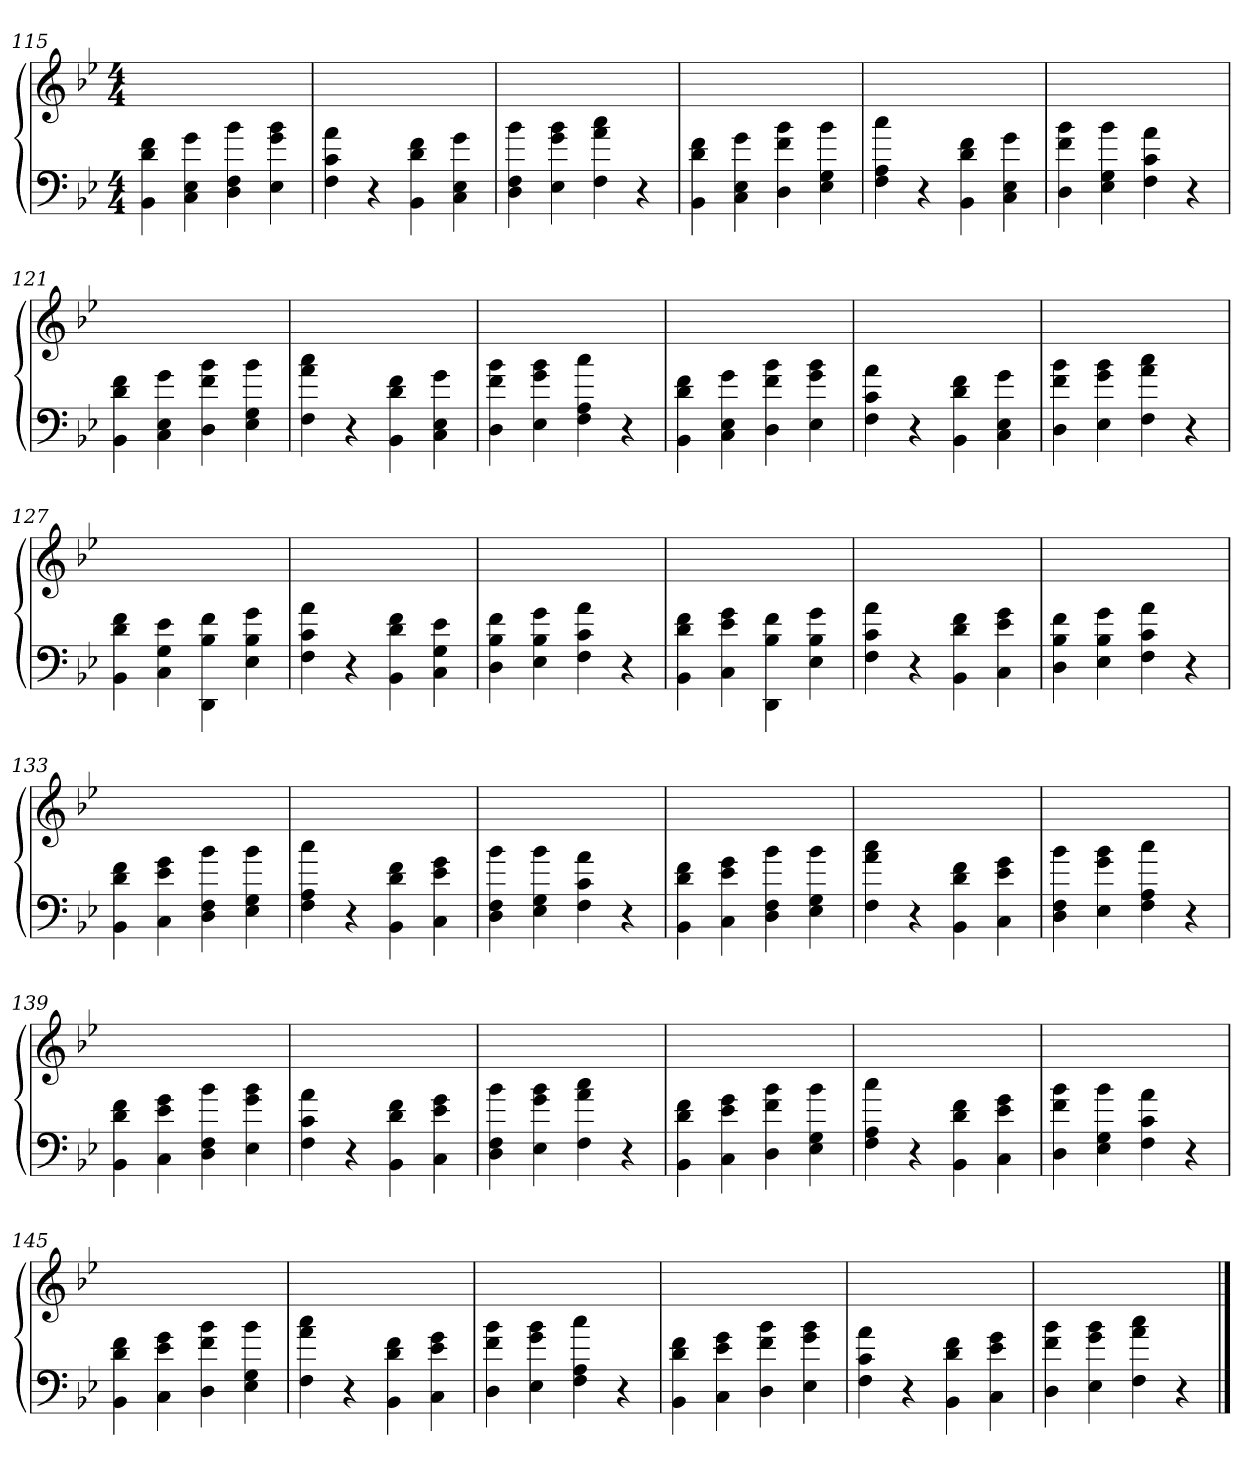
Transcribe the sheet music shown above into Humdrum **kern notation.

**kern	**kern
*part2	*part1
*staff2	*staff1
*clefF4	*clefG2
*k[b-e-]	*k[b-e-]
*B-:	*B-:
*M4/4	*M4/4
=115	=115
4BB- 4d 4f	1ryy
4C 4E- 4g	.
4D 4F 4b-	.
4E- 4g 4b-	.
=116	=116
4F 4c 4a	1ryy
4r	.
4BB- 4d 4f	.
4C 4E- 4g	.
=117	=117
4D 4F 4b-	1ryy
4E- 4g 4b-	.
4F 4a 4cc	.
4r	.
=118	=118
4BB- 4d 4f	1ryy
4C 4E- 4g	.
4D 4f 4b-	.
4E- 4G 4b-	.
=119	=119
4F 4A 4cc	1ryy
4r	.
4BB- 4d 4f	.
4C 4E- 4g	.
=120	=120
4D 4f 4b-	1ryy
4E- 4G 4b-	.
4F 4c 4a	.
4r	.
=121	=121
4BB- 4d 4f	1ryy
4C 4E- 4g	.
4D 4f 4b-	.
4E- 4G 4b-	.
=122	=122
4F 4a 4cc	1ryy
4r	.
4BB- 4d 4f	.
4C 4E- 4g	.
=123	=123
4D 4f 4b-	1ryy
4E- 4g 4b-	.
4F 4A 4cc	.
4r	.
=124	=124
4BB- 4d 4f	1ryy
4C 4E- 4g	.
4D 4f 4b-	.
4E- 4g 4b-	.
=125	=125
4F 4c 4a	1ryy
4r	.
4BB- 4d 4f	.
4C 4E- 4g	.
=126	=126
4D 4f 4b-	1ryy
4E- 4g 4b-	.
4F 4a 4cc	.
4r	.
=127	=127
4BB- 4d 4f	1ryy
4C 4G 4e-	.
4DD 4B- 4f	.
4E- 4B- 4g	.
=128	=128
4F 4c 4a	1ryy
4r	.
4BB- 4d 4f	.
4C 4G 4e-	.
=129	=129
4D 4B- 4f	1ryy
4E- 4B- 4g	.
4F 4c 4a	.
4r	.
=130	=130
4BB- 4d 4f	1ryy
4C 4e- 4g	.
4DD 4B- 4f	.
4E- 4B- 4g	.
=131	=131
4F 4c 4a	1ryy
4r	.
4BB- 4d 4f	.
4C 4e- 4g	.
=132	=132
4D 4B- 4f	1ryy
4E- 4B- 4g	.
4F 4c 4a	.
4r	.
=133	=133
4BB- 4d 4f	1ryy
4C 4e- 4g	.
4D 4F 4b-	.
4E- 4G 4b-	.
=134	=134
4F 4A 4cc	1ryy
4r	.
4BB- 4d 4f	.
4C 4e- 4g	.
=135	=135
4D 4F 4b-	1ryy
4E- 4G 4b-	.
4F 4c 4a	.
4r	.
=136	=136
4BB- 4d 4f	1ryy
4C 4e- 4g	.
4D 4F 4b-	.
4E- 4G 4b-	.
=137	=137
4F 4a 4cc	1ryy
4r	.
4BB- 4d 4f	.
4C 4e- 4g	.
=138	=138
4D 4F 4b-	1ryy
4E- 4g 4b-	.
4F 4A 4cc	.
4r	.
=139	=139
4BB- 4d 4f	1ryy
4C 4e- 4g	.
4D 4F 4b-	.
4E- 4g 4b-	.
=140	=140
4F 4c 4a	1ryy
4r	.
4BB- 4d 4f	.
4C 4e- 4g	.
=141	=141
4D 4F 4b-	1ryy
4E- 4g 4b-	.
4F 4a 4cc	.
4r	.
=142	=142
4BB- 4d 4f	1ryy
4C 4e- 4g	.
4D 4f 4b-	.
4E- 4G 4b-	.
=143	=143
4F 4A 4cc	1ryy
4r	.
4BB- 4d 4f	.
4C 4e- 4g	.
=144	=144
4D 4f 4b-	1ryy
4E- 4G 4b-	.
4F 4c 4a	.
4r	.
=145	=145
4BB- 4d 4f	1ryy
4C 4e- 4g	.
4D 4f 4b-	.
4E- 4G 4b-	.
=146	=146
4F 4a 4cc	1ryy
4r	.
4BB- 4d 4f	.
4C 4e- 4g	.
=147	=147
4D 4f 4b-	1ryy
4E- 4g 4b-	.
4F 4A 4cc	.
4r	.
=148	=148
4BB- 4d 4f	1ryy
4C 4e- 4g	.
4D 4f 4b-	.
4E- 4g 4b-	.
=149	=149
4F 4c 4a	1ryy
4r	.
4BB- 4d 4f	.
4C 4e- 4g	.
=150	=150
4D 4f 4b-	1ryy
4E- 4g 4b-	.
4F 4a 4cc	.
4r	.
==	==
*-	*-
